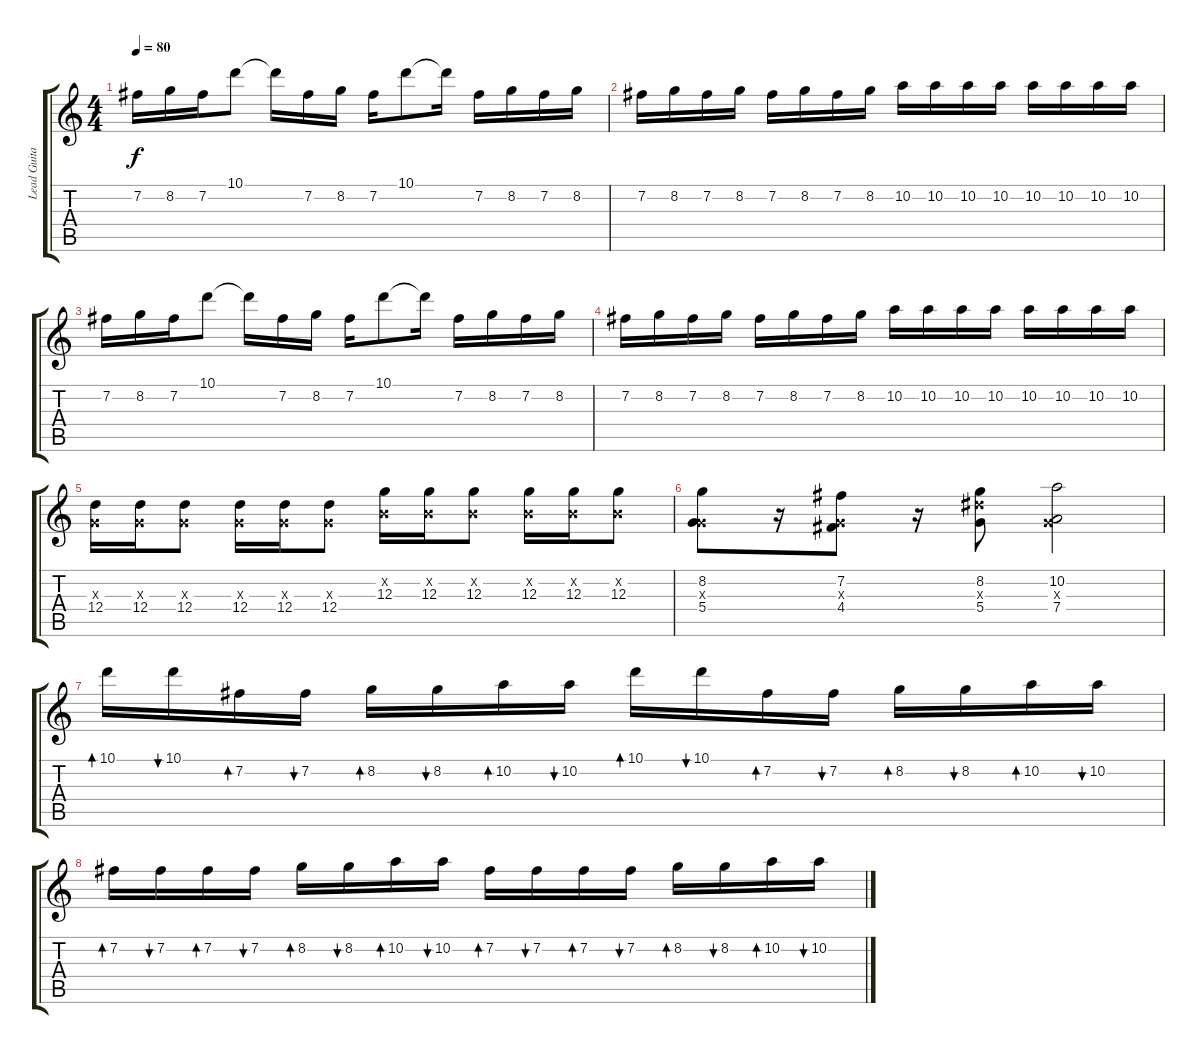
\track ("Lead Guitar" "Lead Guita") {instrument overdrivenguitar}
\staff {score tabs}
\tuning (E4 B3 G3 D3 A2 E2) {hide}
\ts (4 4)
\tempo 80
\clef g2
\ks c
7.2.16{dy f} 8.2.16 7.2.16 10.1.8 10.1{t}.16 7.2.16 8.2.16 7.2.16 10.1.8 10.1{t}.16 7.2.16 8.2.16 7.2.16 8.2.16 |
7.2.16 8.2.16 7.2.16 8.2.16 7.2.16 8.2.16 7.2.16 8.2.16 10.2.16 10.2.16 10.2.16 10.2.16 10.2.16 10.2.16 10.2.16 10.2.16 |
7.2.16 8.2.16 7.2.16 10.1.8 10.1{t}.16 7.2.16 8.2.16 7.2.16 10.1.8 10.1{t}.16 7.2.16 8.2.16 7.2.16 8.2.16 |
7.2.16 8.2.16 7.2.16 8.2.16 7.2.16 8.2.16 7.2.16 8.2.16 10.2.16 10.2.16 10.2.16 10.2.16 10.2.16 10.2.16 10.2.16 10.2.16 |
(0.3{x} 12.4).16 (0.3{x} 12.4).16 (0.3{x} 12.4).8 (0.3{x} 12.4).16 (0.3{x} 12.4).16 (0.3{x} 12.4).8 (0.2{x} 12.3).16 (0.2{x} 12.3).16 (0.2{x} 12.3).8 (0.2{x} 12.3).16 (0.2{x} 12.3).16 (0.2{x} 12.3).8 |
(8.2 0.3{x} 5.4).8 r.16 (7.2 0.3{x} 4.4).8 r.16 (8.2 8.3{x} 5.4).8 (10.2 0.3{x} 7.4).2 |
10.1.16{bd 60} 10.1.16{bu 60} 7.2.16{bd 60} 7.2.16{bu 60} 8.2.16{bd 60} 8.2.16{bu 60} 10.2.16{bd 60} 10.2.16{bu 60} 10.1.16{bd 60} 10.1.16{bu 60} 7.2.16{bd 60} 7.2.16{bu 60} 8.2.16{bd 60} 8.2.16{bu 60} 10.2.16{bd 60} 10.2.16{bu 60} |
7.2.16{bd 60} 7.2.16{bu 60} 7.2.16{bd 60} 7.2.16{bu 60} 8.2.16{bd 60} 8.2.16{bu 60} 10.2.16{bd 60} 10.2.16{bu 60} 7.2.16{bd 60} 7.2.16{bu 60} 7.2.16{bd 60} 7.2.16{bu 60} 8.2.16{bd 60} 8.2.16{bu 60} 10.2.16{bd 60} 10.2.16{bu 60}
